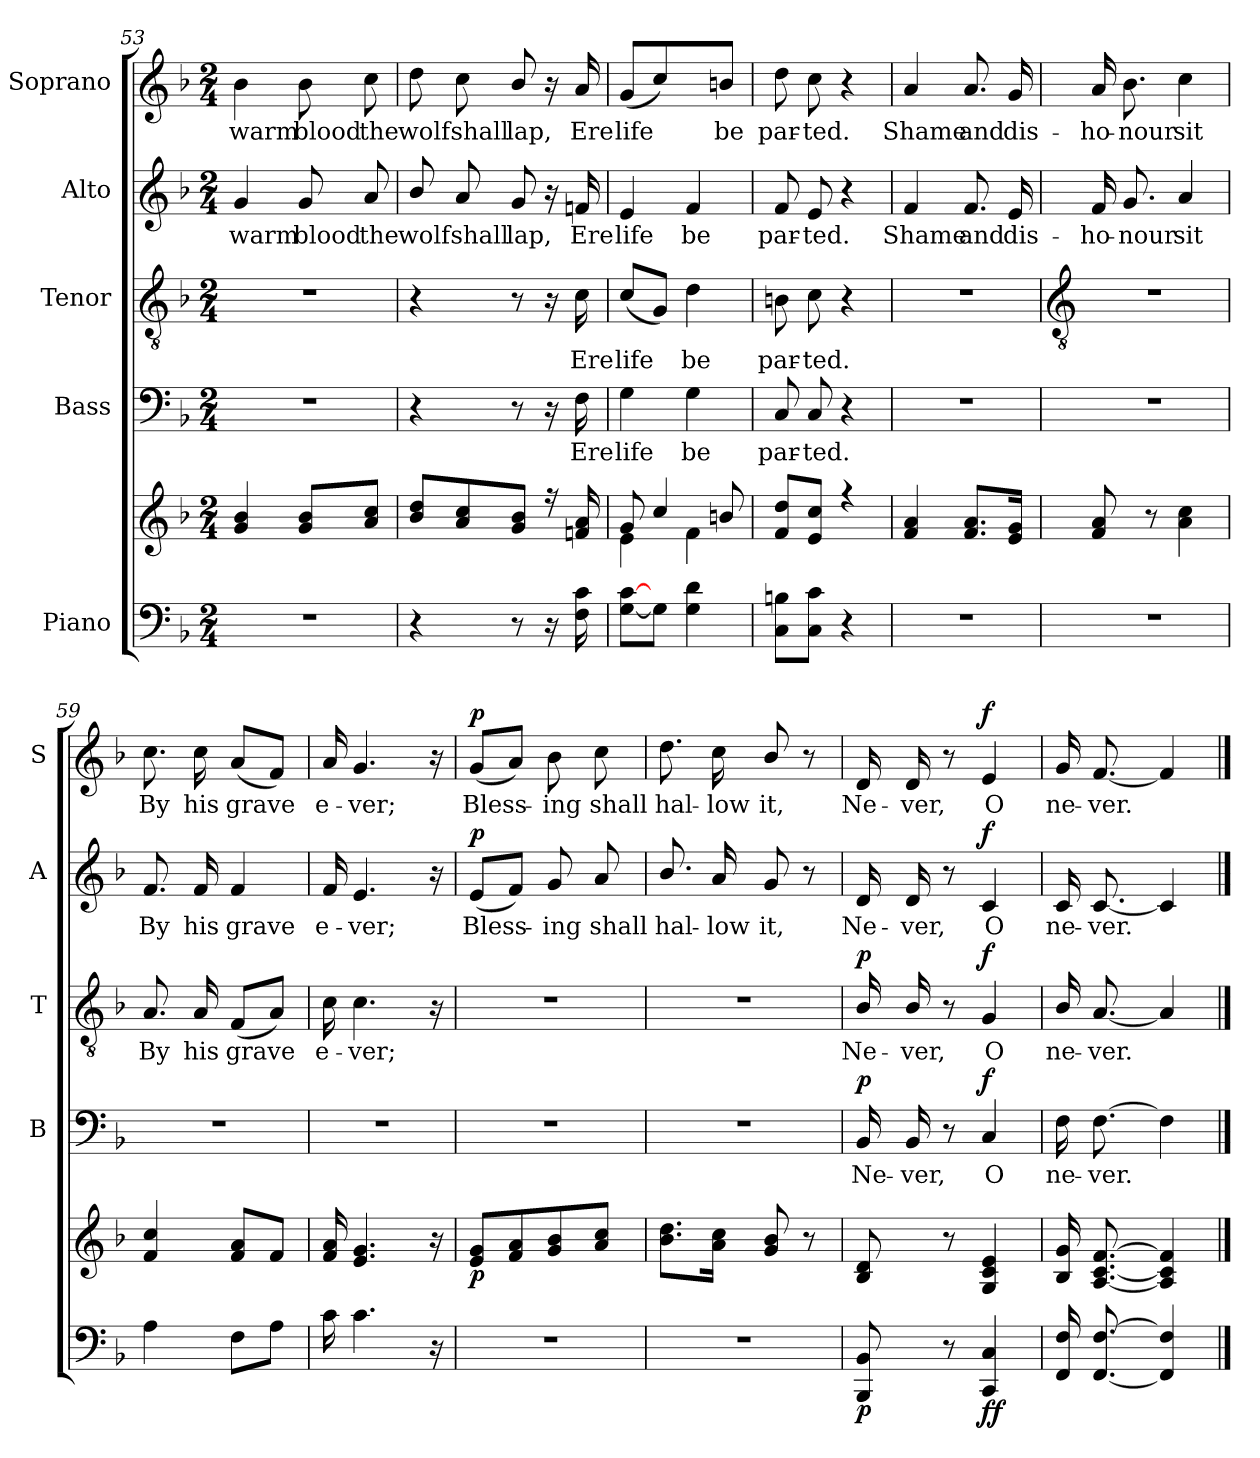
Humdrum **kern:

**kern	**kern	**dynam	**kern	**text	**dynam	**kern	**text	**dynam	**kern	**text	**dynam	**kern	**text	**dynam
*part5	*part5	*part5	*part4	*part4	*part4	*part3	*part3	*part3	*part2	*part2	*part2	*part1	*part1	*part1
*staff6	*staff5	*staff5/6	*staff4	*staff4	*staff4	*staff3	*staff3	*staff3	*staff2	*staff2	*staff2	*staff1	*staff1	*staff1
*I"Piano	*	*	*I"Bass	*	*	*I"Tenor	*	*	*I"Alto	*	*	*I"Soprano	*	*
*	*	*	*I'B	*	*	*I'T	*	*	*I'A	*	*	*I'S	*	*
*clefF4	*clefG2	*	*clefF4	*	*	*clefGv2	*	*	*clefG2	*	*	*clefG2	*	*
*k[b-]	*k[b-]	*	*k[b-]	*	*	*k[b-]	*	*	*k[b-]	*	*	*k[b-]	*	*
*F:	*F:	*	*F:	*	*	*F:	*	*	*F:	*	*	*F:	*	*
*M2/4	*M2/4	*	*M2/4	*	*	*M2/4	*	*	*M2/4	*	*	*M2/4	*	*
=53	=53	=53	=53	=53	=53	=53	=53	=53	=53	=53	=53	=53	=53	=53
*	*^	*	*	*	*	*	*	*	*	*	*	*	*	*
!LO:N:vis=1	!	!LO:N:vis=1	!	!LO:N:vis=1	!	!	!LO:N:vis=1	!	!	!	!LO:LY:b	!	!	!LO:LY:b	!
2r	4g 4b-	2ryy	.	2r	.	.	2r	.	.	4g	warm	.	4b-	warm	.
!	!	!	!	!	!	!	!	!	!	!	!LO:LY:b	!	!	!LO:LY:b	!
.	8g 8b-L	.	.	.	.	.	.	.	.	8g	blood	.	8b-	blood	.
!	!	!	!	!	!	!	!	!	!	!	!LO:LY:b	!	!	!LO:LY:b	!
.	8a 8ccJ	.	.	.	.	.	.	.	.	8a	the	.	8cc	the	.
=54	=54	=54	=54	=54	=54	=54	=54	=54	=54	=54	=54	=54	=54	=54	=54
!	!	!LO:N:vis=1	!	!	!	!	!	!	!	!	!LO:LY:b	!	!	!LO:LY:b	!
4r	8b- 8ddL	2ryy	.	4r	.	.	4r	.	.	8b-/	wolf	.	8dd	wolf	.
!	!	!	!	!	!	!	!	!	!	!	!LO:LY:b	!	!	!LO:LY:b	!
.	8a 8cc	.	.	.	.	.	.	.	.	8a	shall	.	8cc	shall	.
!	!	!	!	!	!	!	!	!	!	!	!LO:LY:b	!	!	!LO:LY:b	!
8r	8g 8b-J	.	.	8r	.	.	8r	.	.	8g	lap,	.	8b-/	lap,	.
16r	16r	.	.	16r	.	.	16r	.	.	16r	.	.	16r	.	.
!	!	!	!	!	!LO:LY:b	!	!	!LO:LY:b	!	!	!LO:LY:b	!	!	!LO:LY:b	!
16F 16c	16fn 16a	.	.	16F	Ere	.	16c	Ere	.	16fn	Ere	.	16a	Ere	.
=55	=55	=55	=55	=55	=55	=55	=55	=55	=55	=55	=55	=55	=55	=55	=55
!	!	!	!	!	!LO:LY:b	!	!	!LO:LY:b	!	!	!LO:LY:b	!	!	!LO:LY:b	!
[8G [8cL	8g/	4e\	.	4G	life	.	(<8cL	life	.	4e	life	.	(8gL	life	.
8GJ]	4cc/	.	.	.	.	.	8GJ)	.	.	.	.	.	4cc)	.	.
!	!	!	!	!	!LO:LY:b	!	!	!LO:LY:b	!	!	!LO:LY:b	!	!	!	!
4G 4d	.	4f\	.	4G	be	.	4d	be	.	4f	be	.	.	.	.
!	!	!	!	!	!	!	!	!	!	!	!	!	!	!LO:LY:b	!
.	8bn/	.	.	.	.	.	.	.	.	.	.	.	8bnJ	be	.
=56	=56	=56	=56	=56	=56	=56	=56	=56	=56	=56	=56	=56	=56	=56	=56
!	!	!	!	!	!LO:LY:b	!	!	!LO:LY:b	!	!	!LO:LY:b	!	!	!LO:LY:b	!
8C 8BnL	8f 8ddL	2ryy	.	8C	par-	.	8Bn	par-	.	8f	par-	.	8dd	par-	.
!	!	!	!	!	!LO:LY:b	!	!	!LO:LY:b	!	!	!LO:LY:b	!	!	!LO:LY:b	!
8C 8cJ	8e 8ccJ	.	.	8C	-ted.	.	8c	-ted.	.	8e	-ted.	.	8cc	-ted.	.
4r	4r	.	.	4r	.	.	4r	.	.	4r	.	.	4r	.	.
=57	=57	=57	=57	=57	=57	=57	=57	=57	=57	=57	=57	=57	=57	=57	=57
!LO:N:vis=1	!	!	!	!LO:N:vis=1	!	!	!LO:N:vis=1	!	!	!	!LO:LY:b	!	!	!LO:LY:b	!
2r	4f 4a	2ryy	.	2r	.	.	2r	.	.	4f	Shame	.	4a	Shame	.
!	!	!	!	!	!	!	!	!	!	!	!LO:LY:b	!	!	!LO:LY:b	!
.	8.f 8.aL	.	.	.	.	.	.	.	.	8.f	and	.	8.a	and	.
!	!	!	!	!	!	!	!	!	!	!	!LO:LY:b	!	!	!LO:LY:b	!
.	16e 16gJ	.	.	.	.	.	.	.	.	16e	dis-	.	16g	dis-	.
*	*v	*v	*	*	*	*	*	*	*	*	*	*	*	*	*
!!LO:LB:g=z
=58	=58	=58	=58	=58	=58	=58	=58	=58	=58	=58	=58	=58	=58	=58
*	*	*	*	*	*	*clefGv2	*	*	*	*	*	*	*	*
!LO:N:vis=1	!	!	!LO:N:vis=1	!	!	!LO:N:vis=1	!	!	!	!LO:LY:b	!	!	!LO:LY:b	!
2r	8f 8a	.	2r	.	.	2r	.	.	16f	-ho-	.	16a	-ho-	.
!	!	!	!	!	!	!	!	!	!	!LO:LY:b	!	!	!LO:LY:b	!
.	.	.	.	.	.	.	.	.	8.g	-nour	.	8.b-	-nour	.
.	8r	.	.	.	.	.	.	.	.	.	.	.	.	.
!	!	!	!	!	!	!	!	!	!	!LO:LY:b	!	!	!LO:LY:b	!
.	4a 4cc	.	.	.	.	.	.	.	4a	sit	.	4cc	sit	.
=59	=59	=59	=59	=59	=59	=59	=59	=59	=59	=59	=59	=59	=59	=59
!	!	!	!LO:N:vis=1	!	!	!	!LO:LY:b	!	!	!LO:LY:b	!	!	!LO:LY:b	!
4A	4f 4cc	.	2r	.	.	8.A	By	.	8.f	By	.	8.cc	By	.
!	!	!	!	!	!	!	!LO:LY:b	!	!	!LO:LY:b	!	!	!LO:LY:b	!
.	.	.	.	.	.	16A	his	.	16f	his	.	16cc	his	.
!	!	!	!	!	!	!	!LO:LY:b	!	!	!LO:LY:b	!	!	!LO:LY:b	!
8FL	8f 8aL	.	.	.	.	(<8FL	grave	.	4f	grave	.	(<8aL	grave	.
8AJ	8fJ	.	.	.	.	8AJ)	.	.	.	.	.	8fJ)	.	.
=60	=60	=60	=60	=60	=60	=60	=60	=60	=60	=60	=60	=60	=60	=60
!	!	!	!LO:N:vis=1	!	!	!	!LO:LY:b	!	!	!LO:LY:b	!	!	!LO:LY:b	!
16c	16f 16a	.	2r	.	.	16c	e-	.	16f	e-	.	16a	e-	.
!	!	!	!	!	!	!	!LO:LY:b	!	!	!LO:LY:b	!	!	!LO:LY:b	!
4.c	4.e 4.g	.	.	.	.	4.c	-ver;	.	4.e	-ver;	.	4.g	-ver;	.
16r	16r	.	.	.	.	16r	.	.	16r	.	.	16r	.	.
=61	=61	=61	=61	=61	=61	=61	=61	=61	=61	=61	=61	=61	=61	=61
!LO:N:vis=1	!	!LO:DY:b	!LO:N:vis=1	!	!	!LO:N:vis=1	!	!	!	!LO:LY:b	!LO:DY:b	!	!LO:LY:b	!LO:DY:b
2r	8e 8gL	p	2r	.	.	2r	.	.	(<8eL	Bless-	p	(<8gL	Bless-	p
.	8f 8a	.	.	.	.	.	.	.	8fJ)	.	.	8aJ)	.	.
!	!	!	!	!	!	!	!	!	!	!LO:LY:b	!	!	!LO:LY:b	!
.	8g 8b-	.	.	.	.	.	.	.	8g	ing	.	8b-	ing	.
!	!	!	!	!	!	!	!	!	!	!LO:LY:b	!	!	!LO:LY:b	!
.	8a 8ccJ	.	.	.	.	.	.	.	8a	shall	.	8cc	shall	.
=62	=62	=62	=62	=62	=62	=62	=62	=62	=62	=62	=62	=62	=62	=62
!LO:N:vis=1	!	!	!LO:N:vis=1	!	!	!LO:N:vis=1	!	!	!	!LO:LY:b	!	!	!LO:LY:b	!
2r	8.b- 8.ddL	.	2r	.	.	2r	.	.	8.b-/	hal-	.	8.dd	hal-	.
!	!	!	!	!	!	!	!	!	!	!LO:LY:b	!	!	!LO:LY:b	!
.	16a 16ccJ	.	.	.	.	.	.	.	16a	-low	.	16cc	-low	.
!	!	!	!	!	!	!	!	!	!	!LO:LY:b	!	!	!LO:LY:b	!
.	8g/ 8b-/	.	.	.	.	.	.	.	8g/	it,	.	8b-/	it,	.
.	8r	.	.	.	.	.	.	.	8r	.	.	8r	.	.
=63	=63	=63	=63	=63	=63	=63	=63	=63	=63	=63	=63	=63	=63	=63
!	!	!LO:DY:b=2	!	!LO:LY:b	!LO:DY:b	!	!LO:LY:b	!LO:DY:b	!	!LO:LY:b	!	!	!LO:LY:b	!
8BBB- 8BB-	8B- 8d	p	16BB-	Ne-	p	16B-/	Ne-	p	16d	Ne-	.	16d	Ne-	.
!	!	!	!	!LO:LY:b	!	!	!LO:LY:b	!	!	!LO:LY:b	!	!	!LO:LY:b	!
.	.	.	16BB-	-ver,	.	16B-/	-ver,	.	16d	-ver,	.	16d	-ver,	.
8r	8r	.	8r	.	.	8r	.	.	8r	.	.	8r	.	.
!	!	!LO:DY:b=2	!	!LO:LY:b	!	!	!LO:LY:b	!	!	!LO:LY:b	!	!	!LO:LY:b	!
!	!	!LO:DY:n=1:b	!	!	!LO:DY:b	!	!	!LO:DY:b	!	!	!LO:DY:b	!	!	!LO:DY:b
4CC 4C	4G 4c 4e	f f	4C	O	f	4G	O	f	4c	O	f	4e	O	f
=64	=64	=64	=64	=64	=64	=64	=64	=64	=64	=64	=64	=64	=64	=64
!	!	!	!	!LO:LY:b	!	!	!LO:LY:b	!	!	!LO:LY:b	!	!	!LO:LY:b	!
16FF 16F	16B- 16g	.	16F	ne-	.	16B-/	ne-	.	16c	ne-	.	16g	ne-	.
!	!	!	!	!LO:LY:b	!	!	!LO:LY:b	!	!	!LO:LY:b	!	!	!LO:LY:b	!
[8.FF [8.F	[8.A [8.c [8.f	.	[8.FL	-ver.	.	[8.AL	-ver.	.	[8.cL	-ver.	.	[8.fL	-ver.	.
4FF] 4F]	4A] 4c] 4f]	.	4F]	.	.	4A]	.	.	4c]	.	.	4f]	.	.
==	==	==	==	==	==	==	==	==	==	==	==	==	==	==
*-	*-	*-	*-	*-	*-	*-	*-	*-	*-	*-	*-	*-	*-	*-
